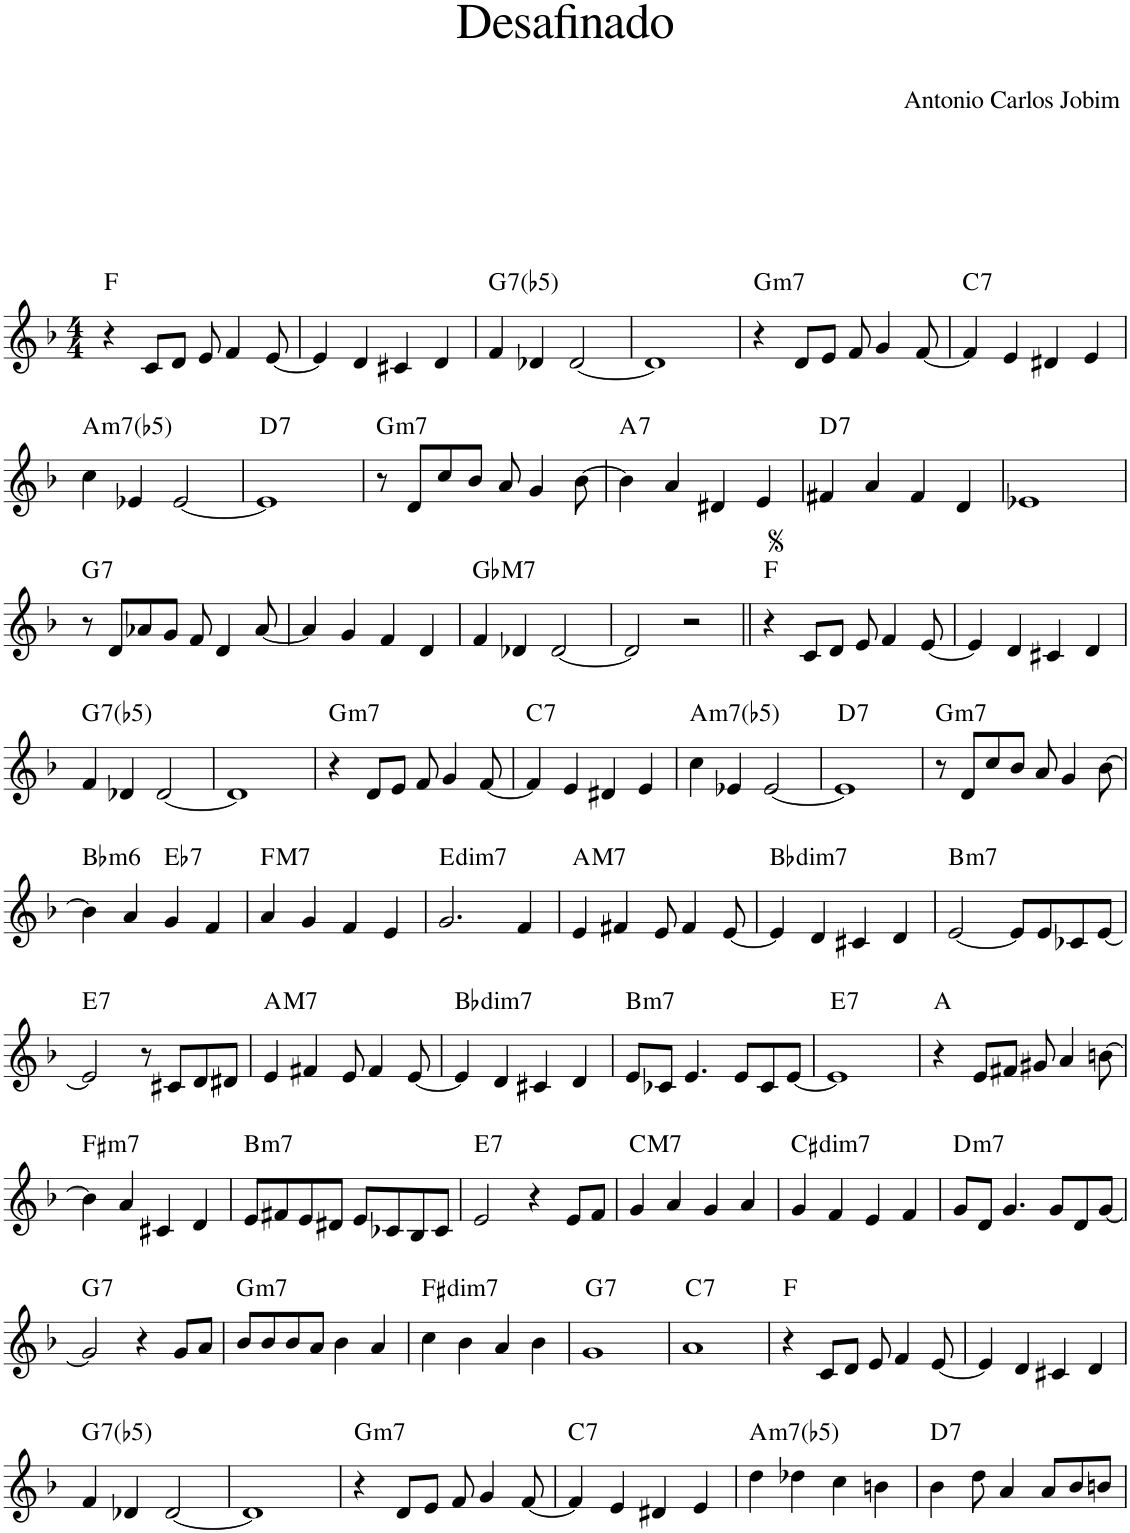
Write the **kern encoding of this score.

**kern	**harte
*part1	*part1
*staff1	*
*I"Piano	*
*I'Pno.	*
*clefG2	*
*k[b-]	*
*M4/4	*
=1	=1
4r	F:maj
8c/L	.
8d/J	.
8e/	.
4f/	.
[8e/	.
=2	=2
4e/]	.
4d/	.
4c#X/	.
4d/	.
=3	=3
!	!LO:H:kt=7
4f/	G:(3,b5,b7)
4d-X/	.
[2d-/	.
=4	=4
1d-]	.
=5	=5
!	!LO:H:kt=m7
4r	G:min7
8d/L	.
8e/J	.
8f/	.
4g/	.
[8f/	.
=6	=6
!	!LO:H:kt=7
4f/]	C:7
4e/	.
4d#X/	.
4e/	.
!!LO:LB:g=z
=7	=7
!	!LO:H:kt=m7(b5)
4cc\	A:hdim7
4e-X/	.
[2e-/	.
=8	=8
!	!LO:H:kt=7
1e-]	D:7
=9	=9
!	!LO:H:kt=m7
8r	G:min7
8d/L	.
8cc/	.
8b-/J	.
8a/	.
4g/	.
[8b-\	.
=10	=10
!	!LO:H:kt=7
4b-\]	A:7
4a/	.
4d#X/	.
4e/	.
=11	=11
!	!LO:H:kt=7
4f#X/	D:7
4a/	.
4f#/	.
4d/	.
=12	=12
1e-X	.
!!LO:LB:g=z
=13	=13
!	!LO:H:kt=7
8r	G:7
8d/L	.
8a-X/	.
8g/J	.
8f/	.
4d/	.
[8a-/	.
=14	=14
4a-/]	.
4g/	.
4f/	.
4d/	.
=15	=15
!	!LO:H:kt=M7
4f/	Gb:maj7
4d-X/	.
[2d-/	.
=16	=16
2d-/]	.
2r	.
=17||	=17||
4r	F:maj
8c/L	.
8d/J	.
8e/	.
4f/	.
[8e/	.
=18	=18
4e/]	.
4d/	.
4c#X/	.
4d/	.
!!LO:LB:g=z
=19	=19
!	!LO:H:kt=7
4f/	G:(3,b5,b7)
4d-X/	.
[2d-/	.
=20	=20
1d-]	.
=21	=21
!	!LO:H:kt=m7
4r	G:min7
8d/L	.
8e/J	.
8f/	.
4g/	.
[8f/	.
=22	=22
!	!LO:H:kt=7
4f/]	C:7
4e/	.
4d#X/	.
4e/	.
=23	=23
!	!LO:H:kt=m7(b5)
4cc\	A:hdim7
4e-X/	.
[2e-/	.
=24	=24
!	!LO:H:kt=7
1e-]	D:7
=25	=25
!	!LO:H:kt=m7
8r	G:min7
8d/L	.
8cc/	.
8b-/J	.
8a/	.
4g/	.
[8b-\	.
!!LO:LB:g=z
=26	=26
!	!LO:H:kt=m6
4b-\]	Bb:min6
4a/	.
!	!LO:H:kt=7
4g/	Eb:7
4f/	.
=27	=27
!	!LO:H:kt=M7
4a/	F:maj7
4g/	.
4f/	.
4e/	.
=28	=28
!	!LO:H:kt=dim7
2.g/	E:dim7
4f/	.
=29	=29
!	!LO:H:kt=M7
4e/	A:maj7
4f#X/	.
8e/	.
4f#/	.
[8e/	.
=30	=30
!	!LO:H:kt=dim7
4e/]	Bb:dim7
4d/	.
4c#X/	.
4d/	.
=31	=31
!	!LO:H:kt=m7
[2e/	B:min7
8e/L]	.
8e/	.
8c-X/	.
[8e/J	.
!!LO:LB:g=z
=32	=32
!	!LO:H:kt=7
2e/]	E:7
8r	.
8c#X/L	.
8d/	.
8d#X/J	.
=33	=33
!	!LO:H:kt=M7
4e/	A:maj7
4f#X/	.
8e/	.
4f#/	.
[8e/	.
=34	=34
!	!LO:H:kt=dim7
4e/]	Bb:dim7
4d/	.
4c#X/	.
4d/	.
=35	=35
!	!LO:H:kt=m7
8e/L	B:min7
8c-X/J	.
4.e/	.
8e/L	.
8c-/	.
[8e/J	.
=36	=36
!	!LO:H:kt=7
1e]	E:7
=37	=37
4r	A:maj
8e/L	.
8f#X/J	.
8g#X/	.
4a/	.
[8bn\	.
!!LO:LB:g=z
=38	=38
!	!LO:H:kt=m7
4b\]	F#:min7
4a/	.
4c#X/	.
4d/	.
=39	=39
!	!LO:H:kt=m7
8e/L	B:min7
8f#X/	.
8e/	.
8d#X/J	.
8e/L	.
8c-X/	.
8B-/	.
8c-/J	.
=40	=40
!	!LO:H:kt=7
2e/	E:7
4r	.
8e/L	.
8f/J	.
=41	=41
!	!LO:H:kt=M7
4g/	C:maj7
4a/	.
4g/	.
4a/	.
=42	=42
!	!LO:H:kt=dim7
4g/	C#:dim7
4f/	.
4e/	.
4f/	.
=43	=43
!	!LO:H:kt=m7
8g/L	D:min7
8d/J	.
4.g/	.
8g/L	.
8d/	.
[8g/J	.
!!LO:LB:g=z
=44	=44
!	!LO:H:kt=7
2g/]	G:7
4r	.
8g/L	.
8a/J	.
=45	=45
!	!LO:H:kt=m7
8b-/L	G:min7
8b-/	.
8b-/	.
8a/J	.
4b-\	.
4a/	.
=46	=46
!	!LO:H:kt=dim7
4cc\	F#:dim7
4b-\	.
4a/	.
4b-\	.
=47	=47
!	!LO:H:kt=7
1g	G:7
=48	=48
!	!LO:H:kt=7
1a	C:7
=49	=49
4r	F:maj
8c/L	.
8d/J	.
8e/	.
4f/	.
[8e/	.
=50	=50
4e/]	.
4d/	.
4c#X/	.
4d/	.
!!LO:LB:g=z
=51	=51
!	!LO:H:kt=7
4f/	G:(3,b5,b7)
4d-X/	.
[2d-/	.
=52	=52
1d-]	.
=53	=53
!	!LO:H:kt=m7
4r	G:min7
8d/L	.
8e/J	.
8f/	.
4g/	.
[8f/	.
=54	=54
!	!LO:H:kt=7
4f/]	C:7
4e/	.
4d#X/	.
4e/	.
=55	=55
!	!LO:H:kt=m7(b5)
4dd\	A:hdim7
4dd-X\	.
4cc\	.
4bn\	.
=56	=56
!	!LO:H:kt=7
4b-\	D:7
8dd\	.
4a/	.
8a/L	.
8b-/	.
8bn/J	.
=	=
*-	*-
